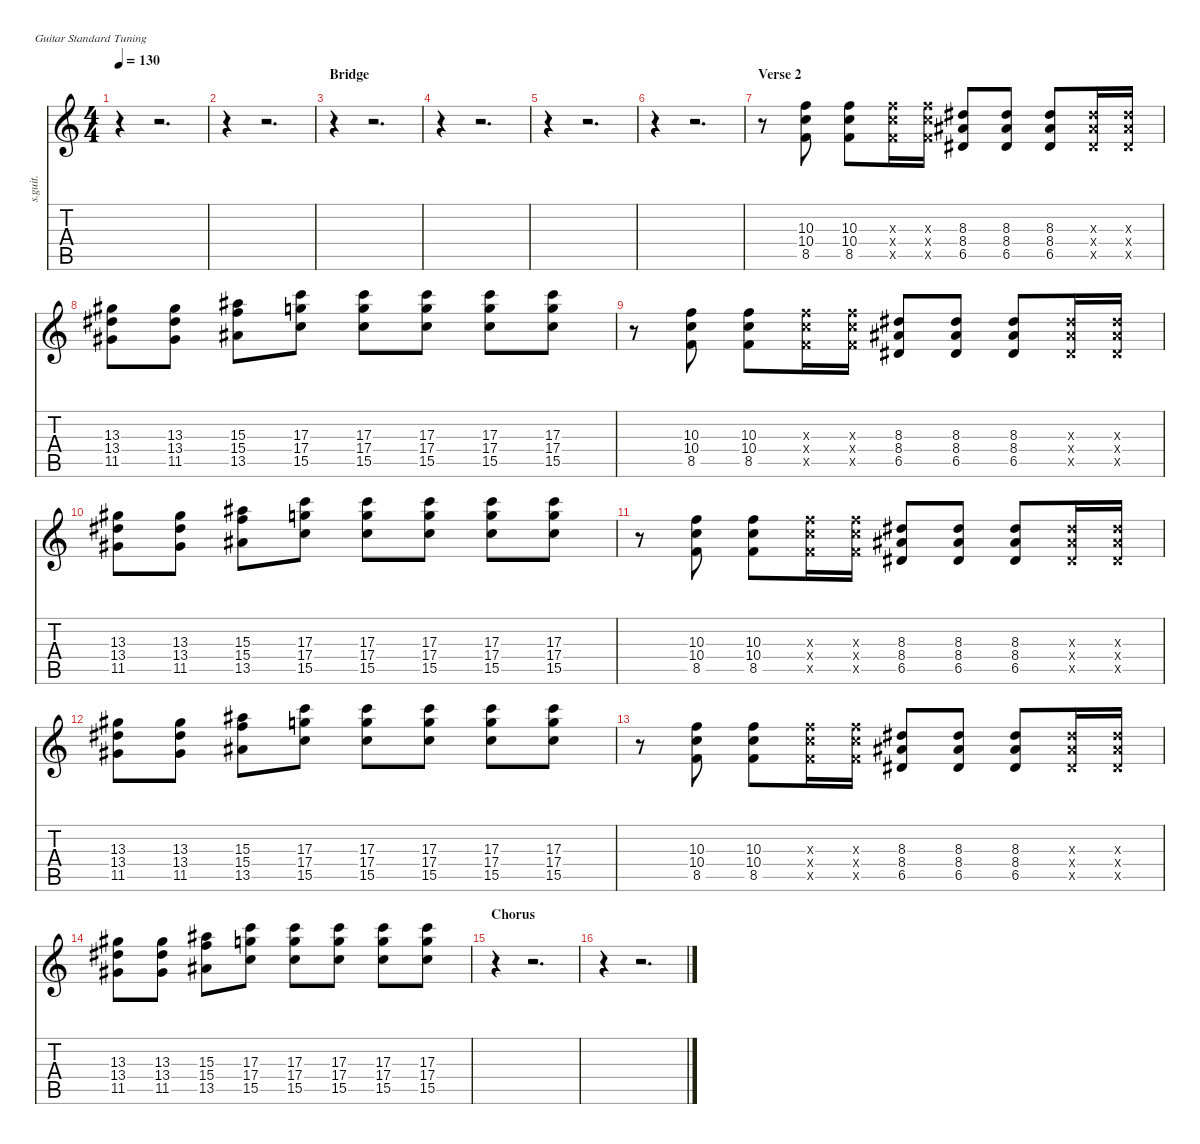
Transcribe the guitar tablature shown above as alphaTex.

\defaultSystemsLayout 4
\hideDynamics
\bracketExtendMode nobrackets
\track ("Graham Coxon - Clean" "s.guit.") {instrument electricguitarclean}
\staff {score tabs}
\tuning (E4 B3 G3 D3 A2 E2)
\ts (4 4)
\tempo 130
\clef g2
\ks c
r.4{dy mf} r.2{d} |
r.4 r.2{d} |
\section ("" "Bridge")
r.4 r.2{d} |
r.4 r.2{d} |
r.4 r.2{d} |
r.4 r.2{d} |
\section ("" "Verse 2")
r.8 (10.3 10.4 8.5).8{lyrics (0 "") lyrics (1 "") lyrics (2 "") lyrics (3 "") lyrics (4 "")} (10.3 10.4 8.5).8{lyrics (0 "") lyrics (1 "") lyrics (2 "") lyrics (3 "") lyrics (4 "")} (10.3{x} 10.4{x} 8.5{x}).16{lyrics (0 "") lyrics (1 "") lyrics (2 "") lyrics (3 "") lyrics (4 "")} (10.3{x} 10.4{x} 8.5{x}).16{lyrics (0 "") lyrics (1 "") lyrics (2 "") lyrics (3 "") lyrics (4 "")} (8.3{acc #} 8.4{acc #} 6.5{acc #}).8{lyrics (0 "") lyrics (1 "") lyrics (2 "") lyrics (3 "") lyrics (4 "")} (8.3{acc #} 8.4{acc #} 6.5{acc #}).8{lyrics (0 "") lyrics (1 "") lyrics (2 "") lyrics (3 "") lyrics (4 "")} (8.3{acc #} 8.4{acc #} 6.5{acc #}).8{lyrics (0 "") lyrics (1 "") lyrics (2 "") lyrics (3 "") lyrics (4 "")} (8.3{x acc #} 8.4{x acc #} 6.5{x acc #}).16{lyrics (0 "") lyrics (1 "") lyrics (2 "") lyrics (3 "") lyrics (4 "")} (8.3{x acc #} 8.4{x acc #} 6.5{x acc #}).16{lyrics (0 "") lyrics (1 "") lyrics (2 "") lyrics (3 "") lyrics (4 "")} |
(13.3{acc #} 13.4{acc #} 11.5{acc #}).8{lyrics (0 "") lyrics (1 "") lyrics (2 "") lyrics (3 "") lyrics (4 "")} (13.3{acc #} 13.4{acc #} 11.5{acc #}).8{lyrics (0 "") lyrics (1 "") lyrics (2 "") lyrics (3 "") lyrics (4 "")} (15.3{acc #} 15.4 13.5{acc #}).8{lyrics (0 "") lyrics (1 "") lyrics (2 "") lyrics (3 "") lyrics (4 "")} (17.3 17.4 15.5).8{lyrics (0 "") lyrics (1 "") lyrics (2 "") lyrics (3 "") lyrics (4 "")} (17.3 17.4 15.5).8{lyrics (0 "") lyrics (1 "") lyrics (2 "") lyrics (3 "") lyrics (4 "")} (17.3 17.4 15.5).8{lyrics (0 "") lyrics (1 "") lyrics (2 "") lyrics (3 "") lyrics (4 "")} (17.3 17.4 15.5).8{lyrics (0 "") lyrics (1 "") lyrics (2 "") lyrics (3 "") lyrics (4 "")} (17.3 17.4 15.5).8{lyrics (0 "") lyrics (1 "") lyrics (2 "") lyrics (3 "") lyrics (4 "")} |
r.8 (10.3 10.4 8.5).8{lyrics (0 "") lyrics (1 "") lyrics (2 "") lyrics (3 "") lyrics (4 "")} (10.3 10.4 8.5).8{lyrics (0 "") lyrics (1 "") lyrics (2 "") lyrics (3 "") lyrics (4 "")} (10.3{x} 10.4{x} 8.5{x}).16{lyrics (0 "") lyrics (1 "") lyrics (2 "") lyrics (3 "") lyrics (4 "")} (10.3{x} 10.4{x} 8.5{x}).16{lyrics (0 "") lyrics (1 "") lyrics (2 "") lyrics (3 "") lyrics (4 "")} (8.3{acc #} 8.4{acc #} 6.5{acc #}).8{lyrics (0 "") lyrics (1 "") lyrics (2 "") lyrics (3 "") lyrics (4 "")} (8.3{acc #} 8.4{acc #} 6.5{acc #}).8{lyrics (0 "") lyrics (1 "") lyrics (2 "") lyrics (3 "") lyrics (4 "")} (8.3{acc #} 8.4{acc #} 6.5{acc #}).8{lyrics (0 "") lyrics (1 "") lyrics (2 "") lyrics (3 "") lyrics (4 "")} (8.3{x acc #} 8.4{x acc #} 6.5{x acc #}).16{lyrics (0 "") lyrics (1 "") lyrics (2 "") lyrics (3 "") lyrics (4 "")} (8.3{x acc #} 8.4{x acc #} 6.5{x acc #}).16{lyrics (0 "") lyrics (1 "") lyrics (2 "") lyrics (3 "") lyrics (4 "")} |
(13.3{acc #} 13.4{acc #} 11.5{acc #}).8{lyrics (0 "") lyrics (1 "") lyrics (2 "") lyrics (3 "") lyrics (4 "")} (13.3{acc #} 13.4{acc #} 11.5{acc #}).8{lyrics (0 "") lyrics (1 "") lyrics (2 "") lyrics (3 "") lyrics (4 "")} (15.3{acc #} 15.4 13.5{acc #}).8{lyrics (0 "") lyrics (1 "") lyrics (2 "") lyrics (3 "") lyrics (4 "")} (17.3 17.4 15.5).8{lyrics (0 "") lyrics (1 "") lyrics (2 "") lyrics (3 "") lyrics (4 "")} (17.3 17.4 15.5).8{lyrics (0 "") lyrics (1 "") lyrics (2 "") lyrics (3 "") lyrics (4 "")} (17.3 17.4 15.5).8{lyrics (0 "") lyrics (1 "") lyrics (2 "") lyrics (3 "") lyrics (4 "")} (17.3 17.4 15.5).8{lyrics (0 "") lyrics (1 "") lyrics (2 "") lyrics (3 "") lyrics (4 "")} (17.3 17.4 15.5).8{lyrics (0 "") lyrics (1 "") lyrics (2 "") lyrics (3 "") lyrics (4 "")} |
r.8 (10.3 10.4 8.5).8{lyrics (0 "") lyrics (1 "") lyrics (2 "") lyrics (3 "") lyrics (4 "")} (10.3 10.4 8.5).8{lyrics (0 "") lyrics (1 "") lyrics (2 "") lyrics (3 "") lyrics (4 "")} (10.3{x} 10.4{x} 8.5{x}).16{lyrics (0 "") lyrics (1 "") lyrics (2 "") lyrics (3 "") lyrics (4 "")} (10.3{x} 10.4{x} 8.5{x}).16{lyrics (0 "") lyrics (1 "") lyrics (2 "") lyrics (3 "") lyrics (4 "")} (8.3{acc #} 8.4{acc #} 6.5{acc #}).8{lyrics (0 "") lyrics (1 "") lyrics (2 "") lyrics (3 "") lyrics (4 "")} (8.3{acc #} 8.4{acc #} 6.5{acc #}).8{lyrics (0 "") lyrics (1 "") lyrics (2 "") lyrics (3 "") lyrics (4 "")} (8.3{acc #} 8.4{acc #} 6.5{acc #}).8{lyrics (0 "") lyrics (1 "") lyrics (2 "") lyrics (3 "") lyrics (4 "")} (8.3{x acc #} 8.4{x acc #} 6.5{x acc #}).16{lyrics (0 "") lyrics (1 "") lyrics (2 "") lyrics (3 "") lyrics (4 "")} (8.3{x acc #} 8.4{x acc #} 6.5{x acc #}).16{lyrics (0 "") lyrics (1 "") lyrics (2 "") lyrics (3 "") lyrics (4 "")} |
(13.3{acc #} 13.4{acc #} 11.5{acc #}).8{lyrics (0 "") lyrics (1 "") lyrics (2 "") lyrics (3 "") lyrics (4 "")} (13.3{acc #} 13.4{acc #} 11.5{acc #}).8{lyrics (0 "") lyrics (1 "") lyrics (2 "") lyrics (3 "") lyrics (4 "")} (15.3{acc #} 15.4 13.5{acc #}).8{lyrics (0 "") lyrics (1 "") lyrics (2 "") lyrics (3 "") lyrics (4 "")} (17.3 17.4 15.5).8{lyrics (0 "") lyrics (1 "") lyrics (2 "") lyrics (3 "") lyrics (4 "")} (17.3 17.4 15.5).8{lyrics (0 "") lyrics (1 "") lyrics (2 "") lyrics (3 "") lyrics (4 "")} (17.3 17.4 15.5).8{lyrics (0 "") lyrics (1 "") lyrics (2 "") lyrics (3 "") lyrics (4 "")} (17.3 17.4 15.5).8{lyrics (0 "") lyrics (1 "") lyrics (2 "") lyrics (3 "") lyrics (4 "")} (17.3 17.4 15.5).8{lyrics (0 "") lyrics (1 "") lyrics (2 "") lyrics (3 "") lyrics (4 "")} |
r.8 (10.3 10.4 8.5).8{lyrics (0 "") lyrics (1 "") lyrics (2 "") lyrics (3 "") lyrics (4 "")} (10.3 10.4 8.5).8{lyrics (0 "") lyrics (1 "") lyrics (2 "") lyrics (3 "") lyrics (4 "")} (10.3{x} 10.4{x} 8.5{x}).16{lyrics (0 "") lyrics (1 "") lyrics (2 "") lyrics (3 "") lyrics (4 "")} (10.3{x} 10.4{x} 8.5{x}).16{lyrics (0 "") lyrics (1 "") lyrics (2 "") lyrics (3 "") lyrics (4 "")} (8.3{acc #} 8.4{acc #} 6.5{acc #}).8{lyrics (0 "") lyrics (1 "") lyrics (2 "") lyrics (3 "") lyrics (4 "")} (8.3{acc #} 8.4{acc #} 6.5{acc #}).8{lyrics (0 "") lyrics (1 "") lyrics (2 "") lyrics (3 "") lyrics (4 "")} (8.3{acc #} 8.4{acc #} 6.5{acc #}).8{lyrics (0 "") lyrics (1 "") lyrics (2 "") lyrics (3 "") lyrics (4 "")} (8.3{x acc #} 8.4{x acc #} 6.5{x acc #}).16{lyrics (0 "") lyrics (1 "") lyrics (2 "") lyrics (3 "") lyrics (4 "")} (8.3{x acc #} 8.4{x acc #} 6.5{x acc #}).16{lyrics (0 "") lyrics (1 "") lyrics (2 "") lyrics (3 "") lyrics (4 "")} |
(13.3{acc #} 13.4{acc #} 11.5{acc #}).8{lyrics (0 "") lyrics (1 "") lyrics (2 "") lyrics (3 "") lyrics (4 "")} (13.3{acc #} 13.4{acc #} 11.5{acc #}).8{lyrics (0 "") lyrics (1 "") lyrics (2 "") lyrics (3 "") lyrics (4 "")} (15.3{acc #} 15.4 13.5{acc #}).8{lyrics (0 "") lyrics (1 "") lyrics (2 "") lyrics (3 "") lyrics (4 "")} (17.3 17.4 15.5).8{lyrics (0 "") lyrics (1 "") lyrics (2 "") lyrics (3 "") lyrics (4 "")} (17.3 17.4 15.5).8{lyrics (0 "") lyrics (1 "") lyrics (2 "") lyrics (3 "") lyrics (4 "")} (17.3 17.4 15.5).8{lyrics (0 "") lyrics (1 "") lyrics (2 "") lyrics (3 "") lyrics (4 "")} (17.3 17.4 15.5).8{lyrics (0 "") lyrics (1 "") lyrics (2 "") lyrics (3 "") lyrics (4 "")} (17.3 17.4 15.5).8{lyrics (0 "") lyrics (1 "") lyrics (2 "") lyrics (3 "") lyrics (4 "")} |
\section ("" "Chorus")
r.4 r.2{d} |
r.4 r.2{d}
